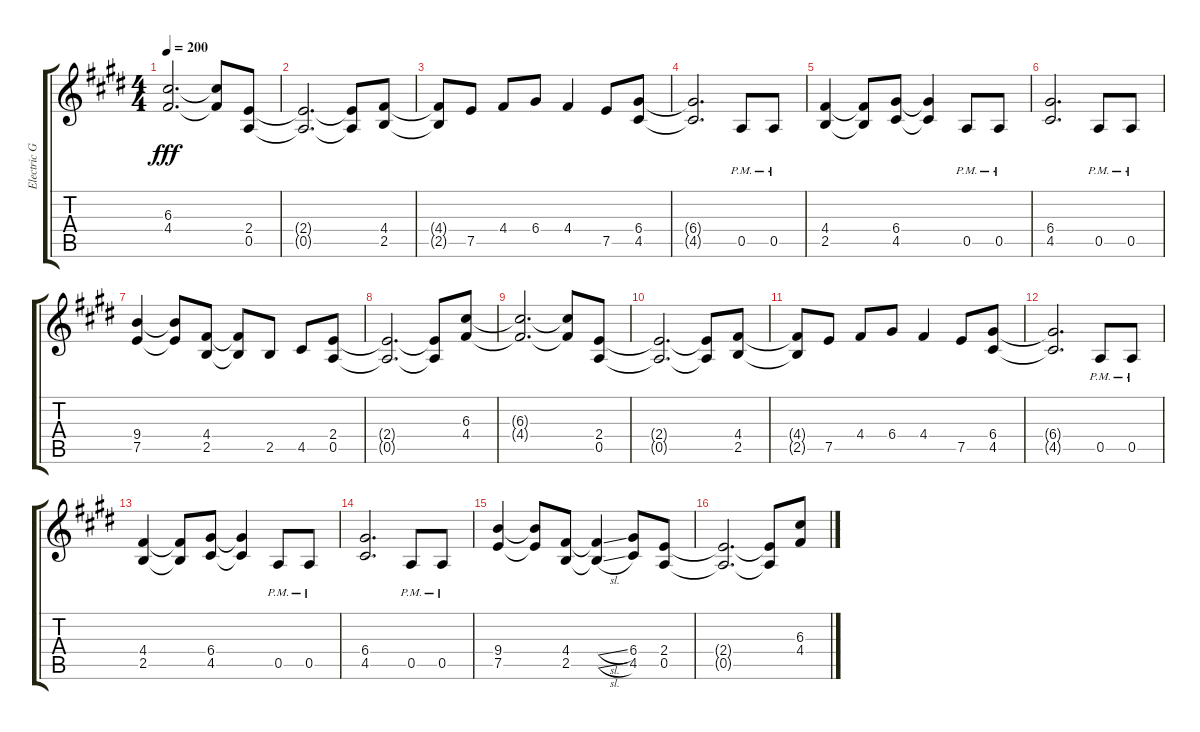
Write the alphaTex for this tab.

\track ("Electric Guitar" "Electric G") {instrument distortionguitar}
\staff {score tabs}
\tuning (E4 B3 G3 D3 A2 E2) {hide}
\ts (4 4)
\tempo 200
\clef g2
\ks c#minor
(6.3{t} 4.4{t}).2{d dy fff} (6.3{t} 4.4{t}).8 (2.4 0.5).8 |
(2.4{t} 0.5{t}).2{d} (2.4{t} 0.5{t}).8 (4.4 2.5).8 |
(4.4{t} 2.5{t}).8 7.5.8 4.4.8 6.4.8 4.4.4 7.5.8 (6.4 4.5).8 |
(6.4{t} 4.5{t}).2{d} 0.5{pm}.8 0.5{pm}.8 |
(4.4 2.5).4 (4.4{t} 2.5{t}).8 (6.4 4.5).8 (6.4{t} 4.5{t}).4 0.5{pm}.8 0.5{pm}.8 |
(6.4 4.5).2{d} 0.5{pm}.8 0.5{pm}.8 |
(9.4 7.5).4 (9.4{t} 7.5{t}).8 (4.4 2.5).8 (4.4{t} 2.5{t}).8 2.5.8 4.5.8 (2.4 0.5).8 |
(2.4{t} 0.5{t}).2{d} (2.4{t} 0.5{t}).8 (6.3 4.4).8 |
(6.3{t} 4.4{t}).2{d} (6.3{t} 4.4{t}).8 (2.4 0.5).8 |
(2.4{t} 0.5{t}).2{d} (2.4{t} 0.5{t}).8 (4.4 2.5).8 |
(4.4{t} 2.5{t}).8 7.5.8 4.4.8 6.4.8 4.4.4 7.5.8 (6.4 4.5).8 |
(6.4{t} 4.5{t}).2{d} 0.5{pm}.8 0.5{pm}.8 |
(4.4 2.5).4 (4.4{t} 2.5{t}).8 (6.4 4.5).8 (6.4{t} 4.5{t}).4 0.5{pm}.8 0.5{pm}.8 |
(6.4 4.5).2{d} 0.5{pm}.8 0.5{pm}.8 |
(9.4 7.5).4 (9.4{t} 7.5{t}).8 (4.4 2.5).8 (4.4{sl t} 2.5{sl t}).4 (6.4 4.5).8 (2.4 0.5).8 |
(2.4{t} 0.5{t}).2{d} (2.4{t} 0.5{t}).8 (6.3 4.4).8
